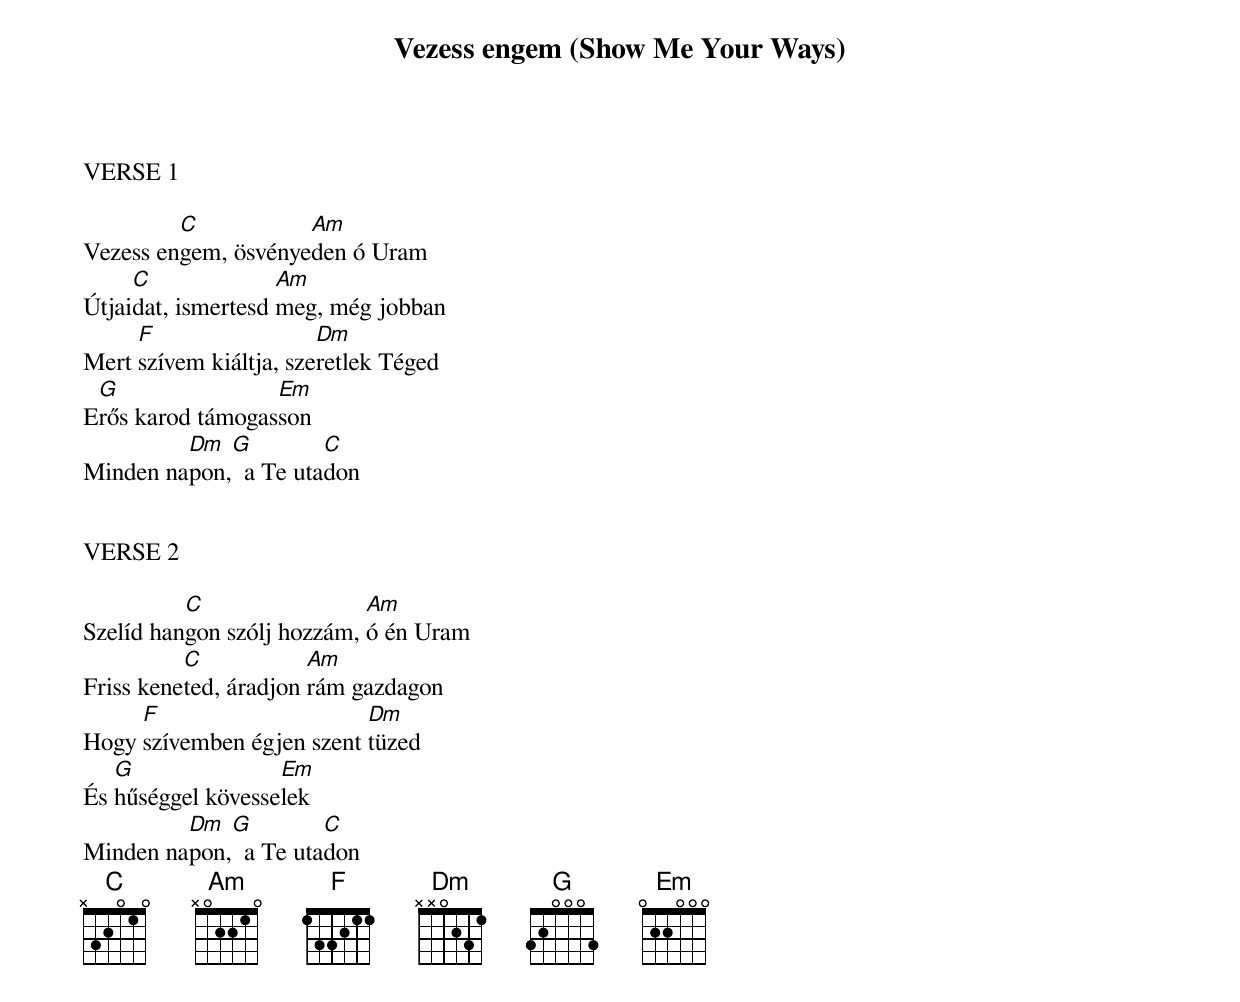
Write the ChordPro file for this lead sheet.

{title: Vezess engem (Show Me Your Ways)}
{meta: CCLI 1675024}
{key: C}
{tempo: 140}
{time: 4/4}
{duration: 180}



VERSE 1

Vezess en[C]gem, ösvénye[Am]den ó Uram
Útjai[C]dat, ismertesd [Am]meg, még jobban
Mert [F]szívem kiáltja, sze[Dm]retlek Téged
E[G]rős karod támogas[Em]son
Minden na[Dm]pon,[G]  a Te uta[C]don


VERSE 2

Szelíd han[C]gon szólj hozzám, [Am]ó én Uram
Friss kene[C]ted, áradjon [Am]rám gazdagon
Hogy [F]szívemben égjen szent [Dm]tüzed
És [G]hűséggel kövesse[Em]lek
Minden na[Dm]pon,[G]  a Te uta[C]don
